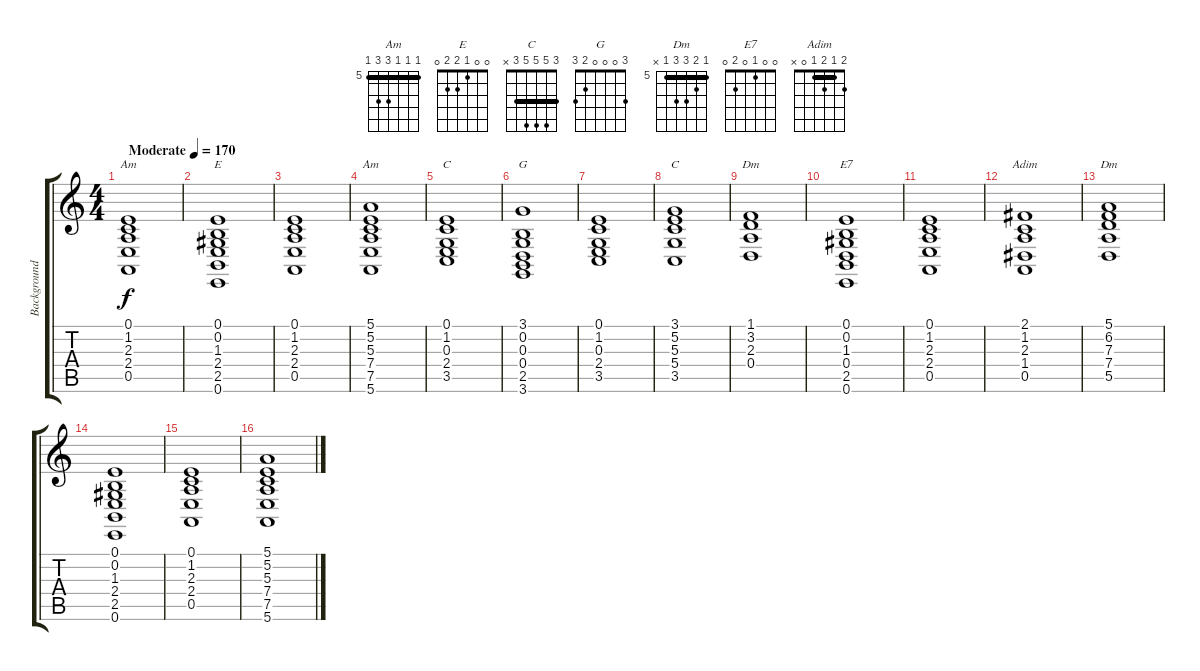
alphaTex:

\track ("Background" "Background") {instrument drawbarorgan}
\staff {score tabs}
\tuning (E4 B3 G3 D3 A2 E2) {hide}
\chord ("Am" 0 1 2 2 0 x)
\chord ("E" 0 0 1 2 2 0)
\chord ("Am" 5 5 5 7 7 5) {firstfret 5 barre 5}
\chord ("C" 0 1 0 2 3 x)
\chord ("G" 3 0 0 0 2 3)
\chord ("C" 3 5 5 5 3 x) {barre 3}
\chord ("Dm" 1 3 2 0 x x)
\chord ("E7" 0 0 1 0 2 0)
\chord ("Adim" 2 1 2 1 0 x) {barre 1}
\chord ("Dm" 5 6 7 7 5 x) {firstfret 5 barre 5}
\ts (4 4)
\tempo (170 "Moderate")
\clef g2
\ks c
(0.1 1.2 2.3 2.4 0.5).1{ch "Am" dy f instrument drawbarorgan} |
(0.1 0.2 1.3 2.4 2.5 0.6).1{ch "E"} |
(0.1 1.2 2.3 2.4 0.5).1 |
(5.1 5.2 5.3 7.4 7.5 5.6).1{ch "Am"} |
(0.1 1.2 0.3 2.4 3.5).1{ch "C"} |
(3.1 0.2 0.3 0.4 2.5 3.6).1{ch "G"} |
(0.1 1.2 0.3 2.4 3.5).1 |
(3.1 5.2 5.3 5.4 3.5).1{ch "C"} |
(1.1 3.2 2.3 0.4).1{ch "Dm"} |
(0.1 0.2 1.3 0.4 2.5 0.6).1{ch "E7"} |
(0.1 1.2 2.3 2.4 0.5).1 |
(2.1 1.2 2.3 1.4 0.5).1{ch "Adim"} |
(5.1 6.2 7.3 7.4 5.5).1{ch "Dm"} |
(0.1 0.2 1.3 2.4 2.5 0.6).1 |
(0.1 1.2 2.3 2.4 0.5).1 |
(5.1 5.2 5.3 7.4 7.5 5.6).1
